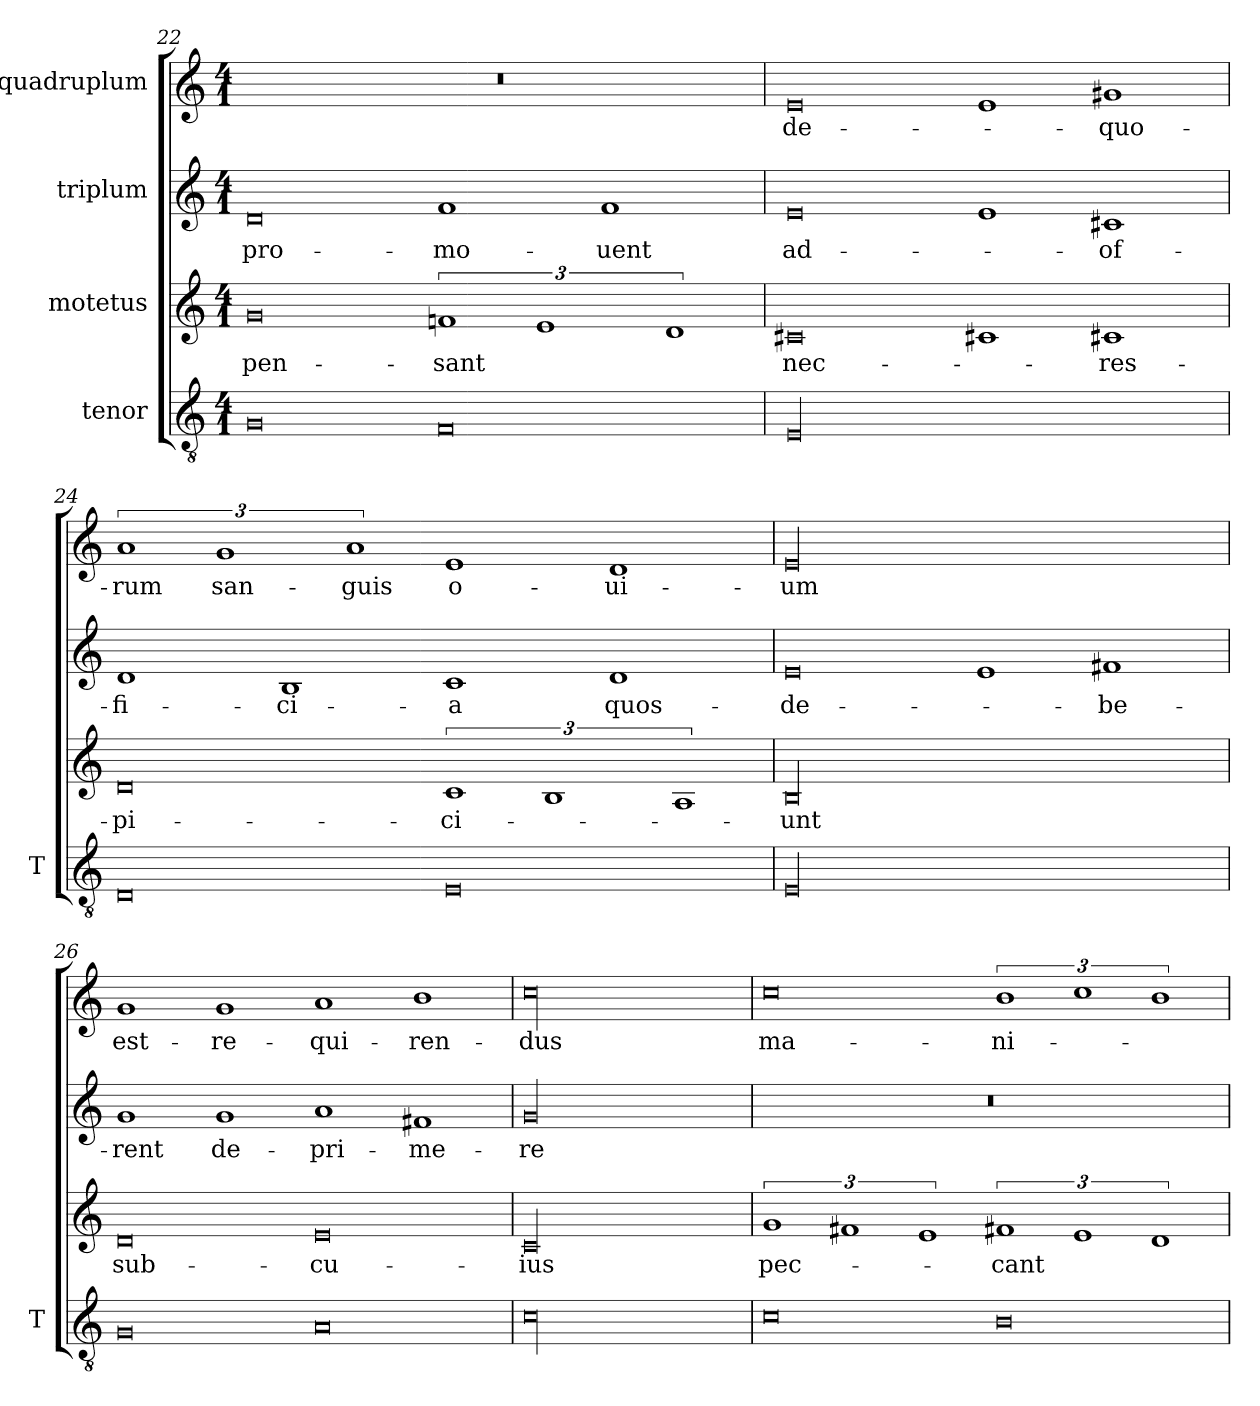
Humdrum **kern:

**kern	**kern	**text	**kern	**text	**kern	**text
*part4	*part3	*part3	*part2	*part2	*part1	*part1
*staff4	*staff3	*staff3	*staff2	*staff2	*staff1	*staff1
*I"tenor	*I"motetus	*	*I"triplum	*	*I"quadruplum	*
*I'T	*	*	*	*	*	*
*clefGv2	*clefG2	*	*clefG2	*	*clefG2	*
*k[]	*k[]	*	*k[]	*	*k[]	*
*C:	*C:	*	*C:	*	*C:	*
*M4/1	*M4/1	*	*M4/1	*	*M4/1	*
=22	=22	=22	=22	=22	=22	=22
0G/	0g/	pen-	0d/	pro-	00r	.
0F/	3%2fn/	-sant	1f/	-mo-	.	.
.	3%2e/	.	.	.	.	.
.	.	.	1f/	-uent	.	.
.	3%2d/	.	.	.	.	.
=23	=23	=23	=23	=23	=23	=23
00E/	0c#X/	nec-	0e/	ad-	0e/	de-
.	1c#X/	.	1e/	.	1e/	.
.	1c#X/	res-	1c#X/	of-	1g#X/	quo-
!!LO:PB:g=z
=24	=24	=24	=24	=24	=24	=24
0D/	0d/	-pi-	1d/	-fi-	3%2a/	-rum
.	.	.	.	.	3%2g/	san-
.	.	.	1B/	-ci-	.	.
.	.	.	.	.	3%2a/	-guis
0E/	3%2c/	-ci-	1c/	-a	1e/	o-
.	3%2B/	.	.	.	.	.
.	.	.	1d/	quos-	1d/	-ui-
.	3%2A/	.	.	.	.	.
=25	=25	=25	=25	=25	=25	=25
00E/	00B/	-unt	0e/	de-	00e/	-um
.	.	.	1e/	.	.	.
.	.	.	1f#X/	-be-	.	.
=26	=26	=26	=26	=26	=26	=26
0G/	0d/	sub-	1g/	-rent	1g/	est-
.	.	.	1g/	de-	1g/	re-
0A/	0e/	cu-	1a/	-pri-	1a/	-qui-
.	.	.	1f#X/	-me-	1b\	-ren-
=27	=27	=27	=27	=27	=27	=27
00c\	00c/	-ius	00g/	-re	00cc\	-dus
=28	=28	=28	=28	=28	=28	=28
0c\	3%2g/	pec-	00r	.	0cc\	ma-
.	3%2f#X/	.	.	.	.	.
.	3%2e/	.	.	.	.	.
0B\	3%2f#X/	-cant	.	.	3%2b\	-ni-
.	3%2e/	.	.	.	3%2cc\	.
.	3%2d/	.	.	.	3%2b\	.
=	=	=	=	=	=	=
*-	*-	*-	*-	*-	*-	*-
